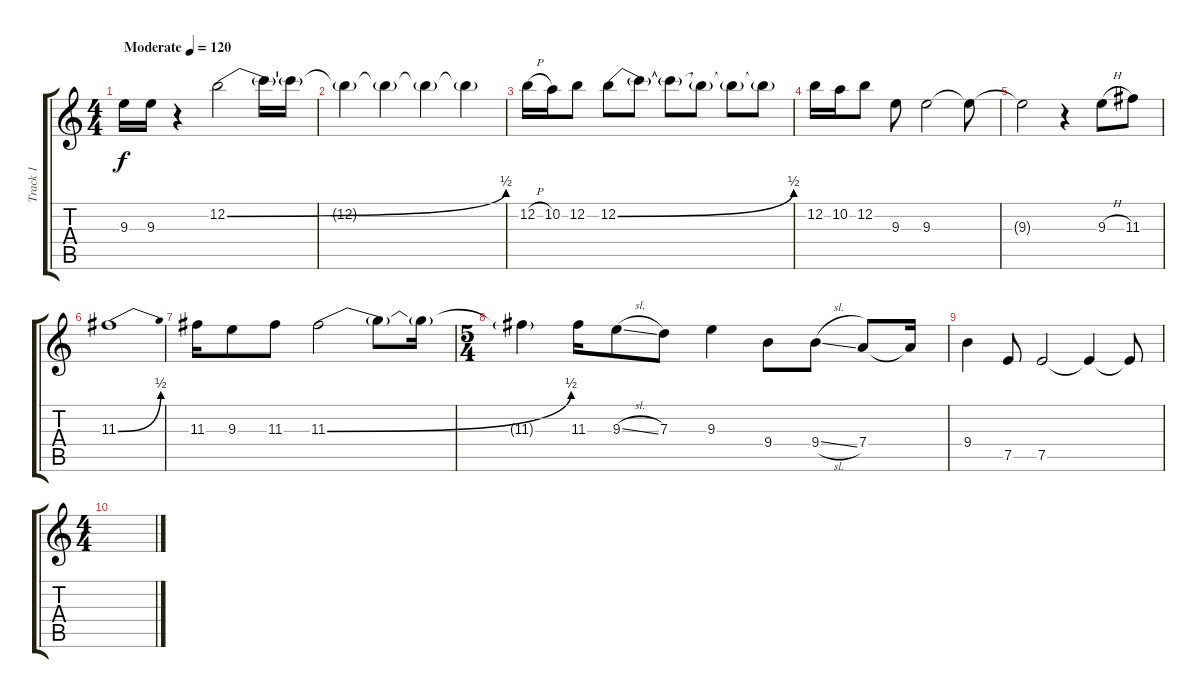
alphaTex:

\track ("Track 1" "Track 1") {instrument overdrivenguitar}
\staff {score tabs}
\tuning (E4 B3 G3 D3 A2 E2) {hide}
\ts (4 4)
\tempo (120 "Moderate")
\clef g2
\ks c
9.3.16{dy f instrument overdrivenguitar} 9.3.16 r.4 12.2{be (bend 0 0 60 2)}.2 12.2{t}.16 12.2{t}.16 |
12.2{t}.4 12.2{t}.4 12.2{t}.4 12.2{t}.4 |
12.2{h}.16 10.2.16 12.2.8 12.2{be (bend 0 0 60 2)}.8 12.2{t}.8 12.2{t}.8 12.2{t}.8 12.2{t}.8 12.2{t}.8 |
12.2.16 10.2.16 12.2.8 9.3.8 9.3.2 9.3{t}.8 |
9.3{t}.2 r.4 9.3{h}.8 11.3.8 |
11.3{be (bend 0 0 60 2)}.1 |
11.3.16 9.3.8 11.3.8 11.3{be (bend 0 0 60 2)}.2 11.3{t}.8 11.3{t}.16 |
\ts (5 4)
11.3{t}.4 11.3.16 9.3{sl}.8 7.3.8 9.3.4 9.4.8 9.4{sl}.8 7.4.8 7.4{t}.16 |
9.4.4 7.5.8 7.5.2 7.5{t}.4 7.5{t}.8 |
\ts (4 4)
